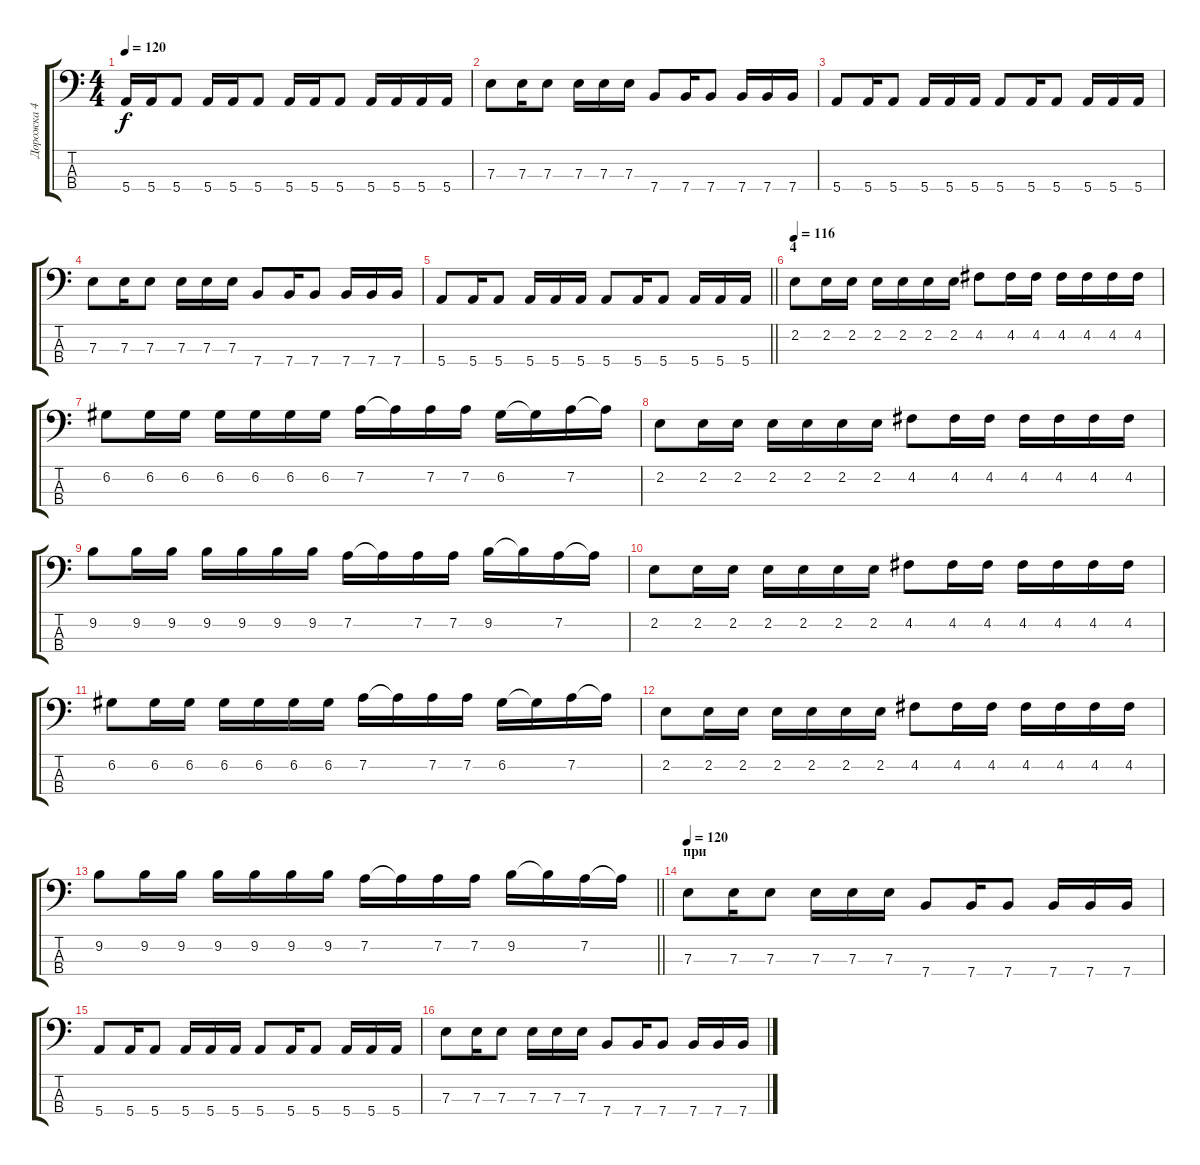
\track ("Дорожка 4" "Дорожка 4") {instrument electricbasspick}
\staff {score tabs}
\tuning (G2 D2 A1 E1) {hide}
\ts (4 4)
\tempo 120
\clef f4
\ks c
5.4.16{dy f} 5.4.16 5.4.8 5.4.16 5.4.16 5.4.8 5.4.16 5.4.16 5.4.8 5.4.16 5.4.16 5.4.16 5.4.16 |
7.3.8 7.3.16 7.3.8 7.3.16 7.3.16 7.3.16 7.4.8 7.4.16 7.4.8 7.4.16 7.4.16 7.4.16 |
5.4.8 5.4.16 5.4.8 5.4.16 5.4.16 5.4.16 5.4.8 5.4.16 5.4.8 5.4.16 5.4.16 5.4.16 |
7.3.8 7.3.16 7.3.8 7.3.16 7.3.16 7.3.16 7.4.8 7.4.16 7.4.8 7.4.16 7.4.16 7.4.16 |
\barLineRight lightlight
5.4.8 5.4.16 5.4.8 5.4.16 5.4.16 5.4.16 5.4.8 5.4.16 5.4.8 5.4.16 5.4.16 5.4.16 |
\section ("" "4")
\tempo 116
2.2.8 2.2.16 2.2.16 2.2.16 2.2.16 2.2.16 2.2.16 4.2.8 4.2.16 4.2.16 4.2.16 4.2.16 4.2.16 4.2.16 |
6.2.8 6.2.16 6.2.16 6.2.16 6.2.16 6.2.16 6.2.16 7.2.16 7.2{t}.16 7.2.16 7.2.16 6.2.16 6.2{t}.16 7.2.16 7.2{t}.16 |
2.2.8 2.2.16 2.2.16 2.2.16 2.2.16 2.2.16 2.2.16 4.2.8 4.2.16 4.2.16 4.2.16 4.2.16 4.2.16 4.2.16 |
9.2.8 9.2.16 9.2.16 9.2.16 9.2.16 9.2.16 9.2.16 7.2.16 7.2{t}.16 7.2.16 7.2.16 9.2.16 9.2{t}.16 7.2.16 7.2{t}.16 |
2.2.8 2.2.16 2.2.16 2.2.16 2.2.16 2.2.16 2.2.16 4.2.8 4.2.16 4.2.16 4.2.16 4.2.16 4.2.16 4.2.16 |
6.2.8 6.2.16 6.2.16 6.2.16 6.2.16 6.2.16 6.2.16 7.2.16 7.2{t}.16 7.2.16 7.2.16 6.2.16 6.2{t}.16 7.2.16 7.2{t}.16 |
2.2.8 2.2.16 2.2.16 2.2.16 2.2.16 2.2.16 2.2.16 4.2.8 4.2.16 4.2.16 4.2.16 4.2.16 4.2.16 4.2.16 |
\barLineRight lightlight
9.2.8 9.2.16 9.2.16 9.2.16 9.2.16 9.2.16 9.2.16 7.2.16 7.2{t}.16 7.2.16 7.2.16 9.2.16 9.2{t}.16 7.2.16 7.2{t}.16 |
\section ("" "при")
\tempo 120
7.3.8 7.3.16 7.3.8 7.3.16 7.3.16 7.3.16 7.4.8 7.4.16 7.4.8 7.4.16 7.4.16 7.4.16 |
5.4.8 5.4.16 5.4.8 5.4.16 5.4.16 5.4.16 5.4.8 5.4.16 5.4.8 5.4.16 5.4.16 5.4.16 |
7.3.8 7.3.16 7.3.8 7.3.16 7.3.16 7.3.16 7.4.8 7.4.16 7.4.8 7.4.16 7.4.16 7.4.16
